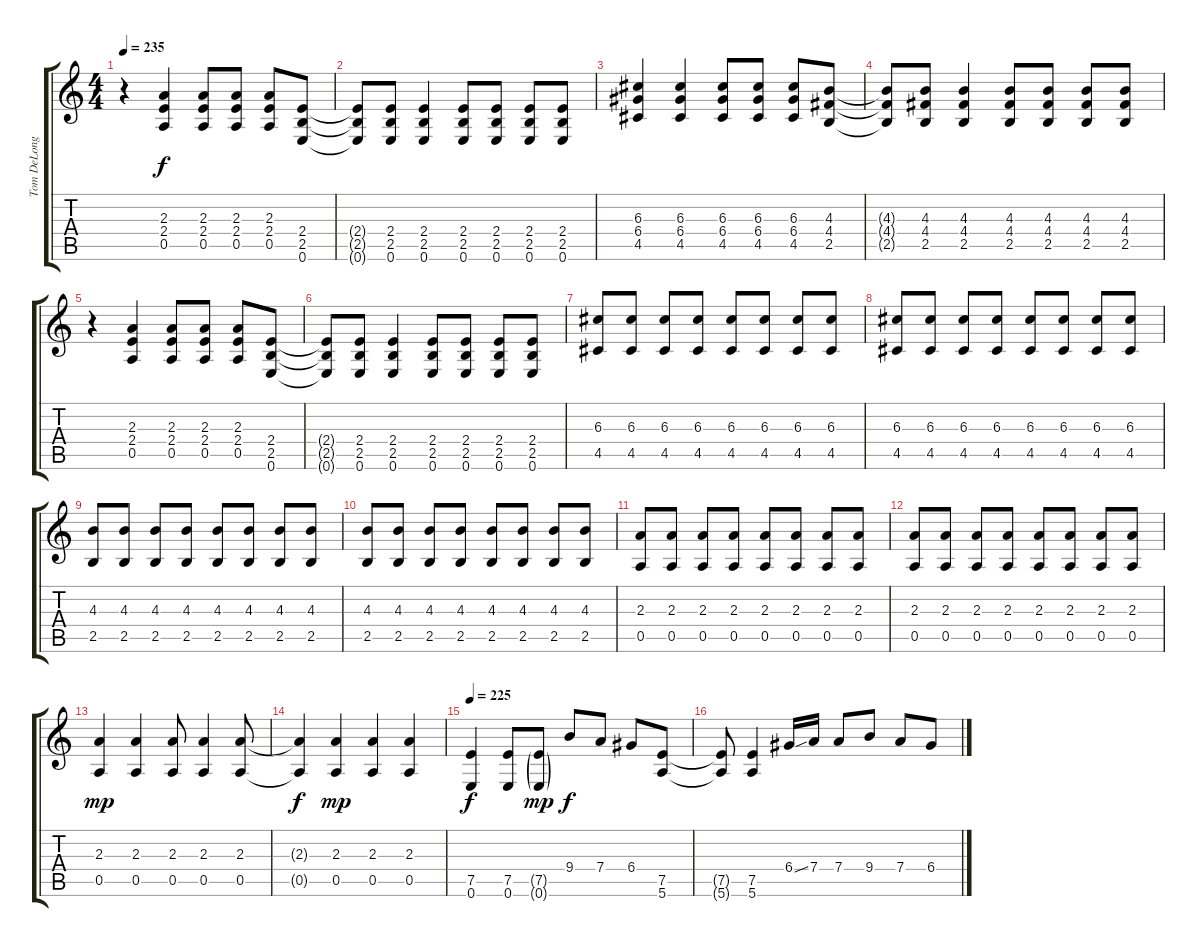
\track ("Tom DeLonge - Guitar 1" "Tom DeLong") {instrument overdrivenguitar}
\staff {score tabs}
\tuning (E4 B3 G3 D3 A2 E2) {hide}
\ts (4 4)
\tempo 235
\clef g2
\ks c
r.4{dy f} (2.3 2.4 0.5).4 (2.3 2.4 0.5).8 (2.3 2.4 0.5).8 (2.3 2.4 0.5).8 (2.4 2.5 0.6).8 |
(2.4{t} 2.5{t} 0.6{t}).8 (2.4 2.5 0.6).8 (2.4 2.5 0.6).4 (2.4 2.5 0.6).8 (2.4 2.5 0.6).8 (2.4 2.5 0.6).8 (2.4 2.5 0.6).8 |
(6.3 6.4 4.5).4 (6.3 6.4 4.5).4 (6.3 6.4 4.5).8 (6.3 6.4 4.5).8 (6.3 6.4 4.5).8 (4.3 4.4 2.5).8 |
(4.3{t} 4.4{t} 2.5{t}).8 (4.3 4.4 2.5).8 (4.3 4.4 2.5).4 (4.3 4.4 2.5).8 (4.3 4.4 2.5).8 (4.3 4.4 2.5).8 (4.3 4.4 2.5).8 |
r.4 (2.3 2.4 0.5).4 (2.3 2.4 0.5).8 (2.3 2.4 0.5).8 (2.3 2.4 0.5).8 (2.4 2.5 0.6).8 |
(2.4{t} 2.5{t} 0.6{t}).8 (2.4 2.5 0.6).8 (2.4 2.5 0.6).4 (2.4 2.5 0.6).8 (2.4 2.5 0.6).8 (2.4 2.5 0.6).8 (2.4 2.5 0.6).8 |
(6.3 4.5).8 (6.3 4.5).8 (6.3 4.5).8 (6.3 4.5).8 (6.3 4.5).8 (6.3 4.5).8 (6.3 4.5).8 (6.3 4.5).8 |
(6.3 4.5).8 (6.3 4.5).8 (6.3 4.5).8 (6.3 4.5).8 (6.3 4.5).8 (6.3 4.5).8 (6.3 4.5).8 (6.3 4.5).8 |
(4.3 2.5).8 (4.3 2.5).8 (4.3 2.5).8 (4.3 2.5).8 (4.3 2.5).8 (4.3 2.5).8 (4.3 2.5).8 (4.3 2.5).8 |
(4.3 2.5).8 (4.3 2.5).8 (4.3 2.5).8 (4.3 2.5).8 (4.3 2.5).8 (4.3 2.5).8 (4.3 2.5).8 (4.3 2.5).8 |
(2.3 0.5).8 (2.3 0.5).8 (2.3 0.5).8 (2.3 0.5).8 (2.3 0.5).8 (2.3 0.5).8 (2.3 0.5).8 (2.3 0.5).8 |
(2.3 0.5).8 (2.3 0.5).8 (2.3 0.5).8 (2.3 0.5).8 (2.3 0.5).8 (2.3 0.5).8 (2.3 0.5).8 (2.3 0.5).8 |
(2.3 0.5).4{dy mp} (2.3 0.5).4 (2.3 0.5).8 (2.3 0.5).4 (2.3 0.5).8 |
(2.3{t} 0.5{t}).4{dy f} (2.3 0.5).4{dy mp} (2.3 0.5).4 (2.3 0.5).4 |
\tempo 225
(7.5 0.6).4{dy f} (7.5 0.6).8 (7.5{g} 0.6{g}).8{dy mp} 9.4.8{dy f} 7.4.8 6.4.8 (7.5 5.6).8 |
(7.5{t} 5.6{t}).8 (7.5 5.6).4 6.4{ss}.16 7.4.16 7.4.8 9.4.8 7.4.8 6.4.8
